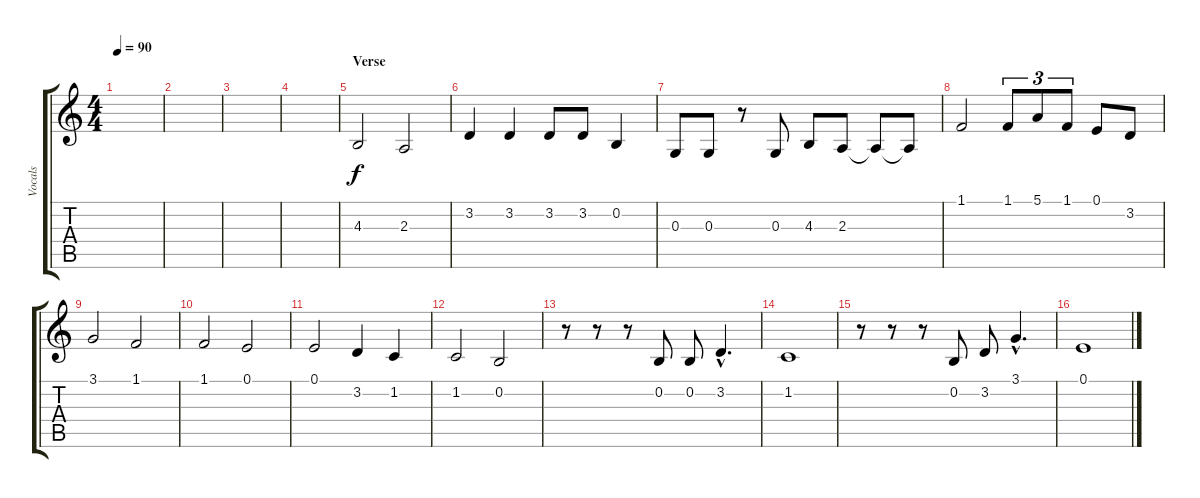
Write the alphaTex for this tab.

\track ("Vocals" "Vocals") {instrument clarinet}
\staff {score tabs}
\tuning (E4 B3 G3 D3 A2 E2) {hide}
\ts (4 4)
\tempo 90
\clef g2
\ks c
|
|
|
|
\section ("" "Verse")
4.3.2 2.3.2 |
3.2.4 3.2.4 3.2.8 3.2.8 0.2.4 |
0.3.8 0.3.8 r.8 0.3.8 4.3.8 2.3.8 2.3{t}.8 2.3{t}.8 |
1.1.2 1.1.8{tu (3 2)} 5.1.8{tu (3 2)} 1.1.8{tu (3 2)} 0.1.8 3.2.8 |
3.1.2 1.1.2 |
1.1.2 0.1.2 |
0.1.2 3.2.4 1.2.4 |
1.2.2 0.2.2 |
r.8 r.8 r.8 0.2.8 0.2.8 3.2{hac}.4{d} |
1.2.1 |
r.8 r.8 r.8 0.2.8 3.2.8 3.1{hac}.4{d} |
0.1.1
